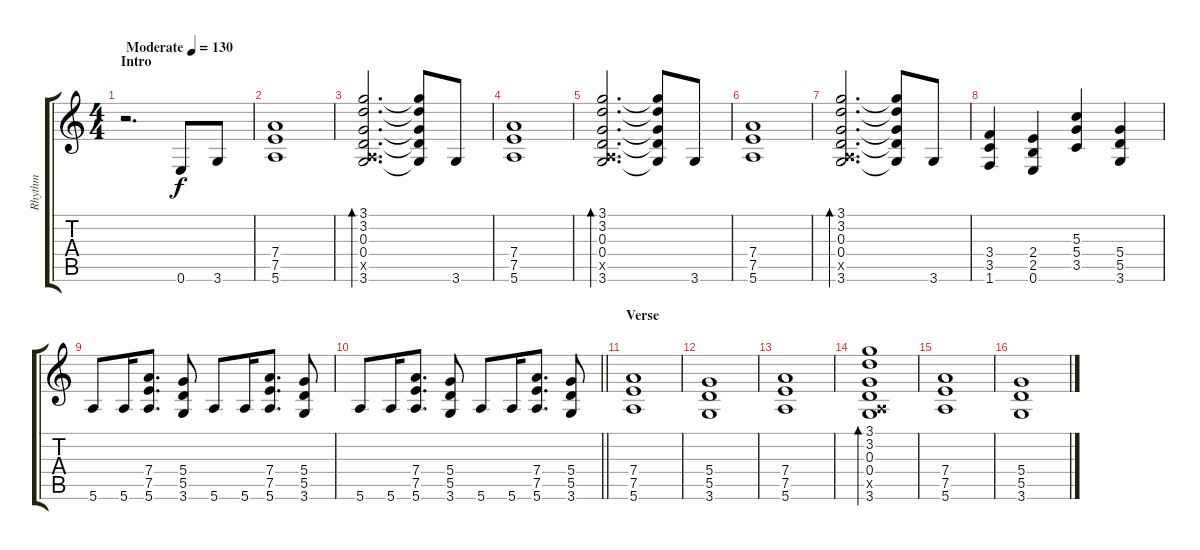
\track ("Rhythm" "Rhythm") {instrument overdrivenguitar}
\staff {score tabs}
\tuning (E4 B3 G3 D3 A2 E2) {hide}
\ts (4 4)
\section ("" "Intro")
\tempo (130 "Moderate")
\clef g2
\ks c
r.2{d dy f instrument overdrivenguitar} 0.6.8 3.6.8 |
(7.4 7.5 5.6).1 |
(3.1 3.2 0.3 0.4 0.5{x} 3.6).2{d bd 60} (3.1{t} 3.2{t} 0.3{t} 0.4{t} 3.6{t}).8 3.6.8 |
(7.4 7.5 5.6).1 |
(3.1 3.2 0.3 0.4 0.5{x} 3.6).2{d bd 60} (3.1{t} 3.2{t} 0.3{t} 0.4{t} 3.6{t}).8 3.6.8 |
(7.4 7.5 5.6).1 |
(3.1 3.2 0.3 0.4 0.5{x} 3.6).2{d bd 60} (3.1{t} 3.2{t} 0.3{t} 0.4{t} 3.6{t}).8 3.6.8 |
(3.4 3.5 1.6).4 (2.4 2.5 0.6).4 (5.3 5.4 3.5).4 (5.4 5.5 3.6).4 |
5.6.8 5.6.16 (7.4 7.5 5.6).8{d} (5.4 5.5 3.6).8 5.6.8 5.6.16 (7.4 7.5 5.6).8{d} (5.4 5.5 3.6).8 |
\barLineRight lightlight
5.6.8 5.6.16 (7.4 7.5 5.6).8{d} (5.4 5.5 3.6).8 5.6.8 5.6.16 (7.4 7.5 5.6).8{d} (5.4 5.5 3.6).8 |
\section ("" "Verse")
(7.4 7.5 5.6).1 |
(5.4 5.5 3.6).1 |
(7.4 7.5 5.6).1 |
(3.1 3.2 0.3 0.4 0.5{x} 3.6).1{bd 60} |
(7.4 7.5 5.6).1 |
(5.4 5.5 3.6).1
